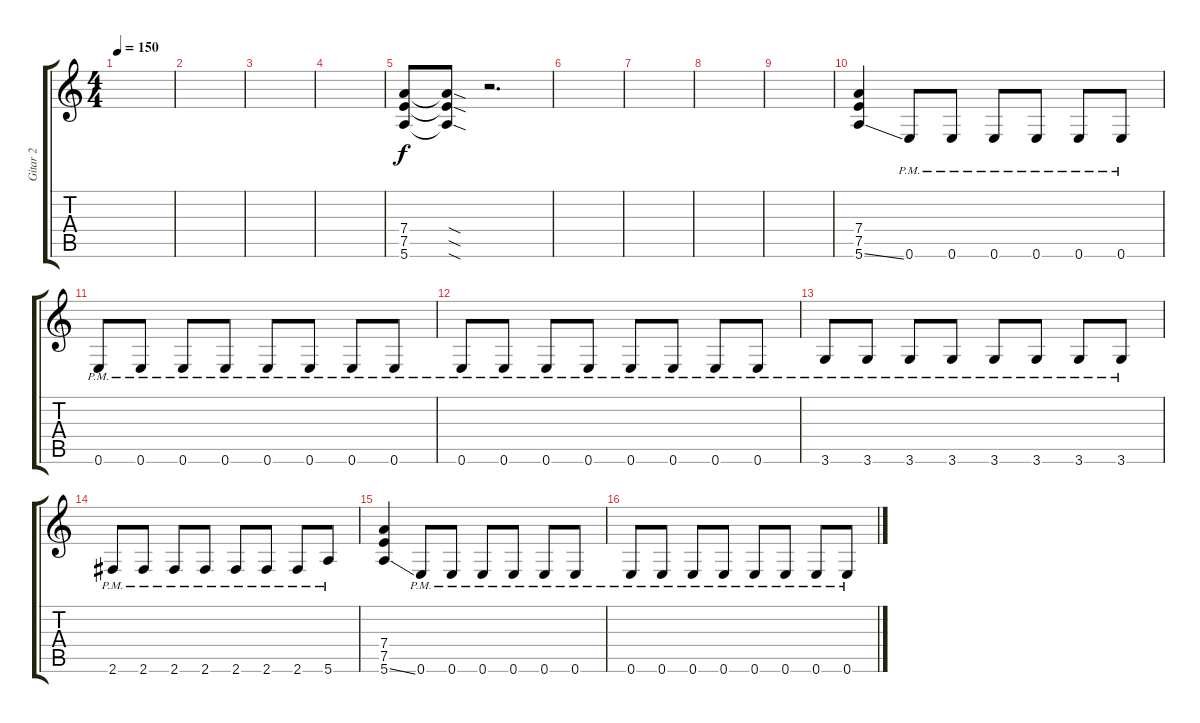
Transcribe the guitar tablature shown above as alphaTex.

\track ("Gitar 2" "Gitar 2") {instrument overdrivenguitar}
\staff {score tabs}
\tuning (E4 B3 G3 D3 A2 E2) {hide}
\ts (4 4)
\tempo 150
\clef g2
\ks c
|
|
|
|
(7.4 7.5 5.6).8 (7.4{sod t} 7.5{sod t} 5.6{sod t}).8 r.2{d} |
|
|
|
|
(7.4 7.5 5.6{ss}).4 0.6{pm}.8 0.6{pm}.8 0.6{pm}.8 0.6{pm}.8 0.6{pm}.8 0.6{pm}.8 |
0.6{pm}.8 0.6{pm}.8 0.6{pm}.8 0.6{pm}.8 0.6{pm}.8 0.6{pm}.8 0.6{pm}.8 0.6{pm}.8 |
0.6{pm}.8 0.6{pm}.8 0.6{pm}.8 0.6{pm}.8 0.6{pm}.8 0.6{pm}.8 0.6{pm}.8 0.6{pm}.8 |
3.6{pm}.8 3.6{pm}.8 3.6{pm}.8 3.6{pm}.8 3.6{pm}.8 3.6{pm}.8 3.6{pm}.8 3.6{pm}.8 |
2.6{pm}.8 2.6{pm}.8 2.6{pm}.8 2.6{pm}.8 2.6{pm}.8 2.6{pm}.8 2.6{pm}.8 5.6{pm}.8 |
(7.4 7.5 5.6{ss}).4 0.6{pm}.8 0.6{pm}.8 0.6{pm}.8 0.6{pm}.8 0.6{pm}.8 0.6{pm}.8 |
0.6{pm}.8 0.6{pm}.8 0.6{pm}.8 0.6{pm}.8 0.6{pm}.8 0.6{pm}.8 0.6{pm}.8 0.6{pm}.8
